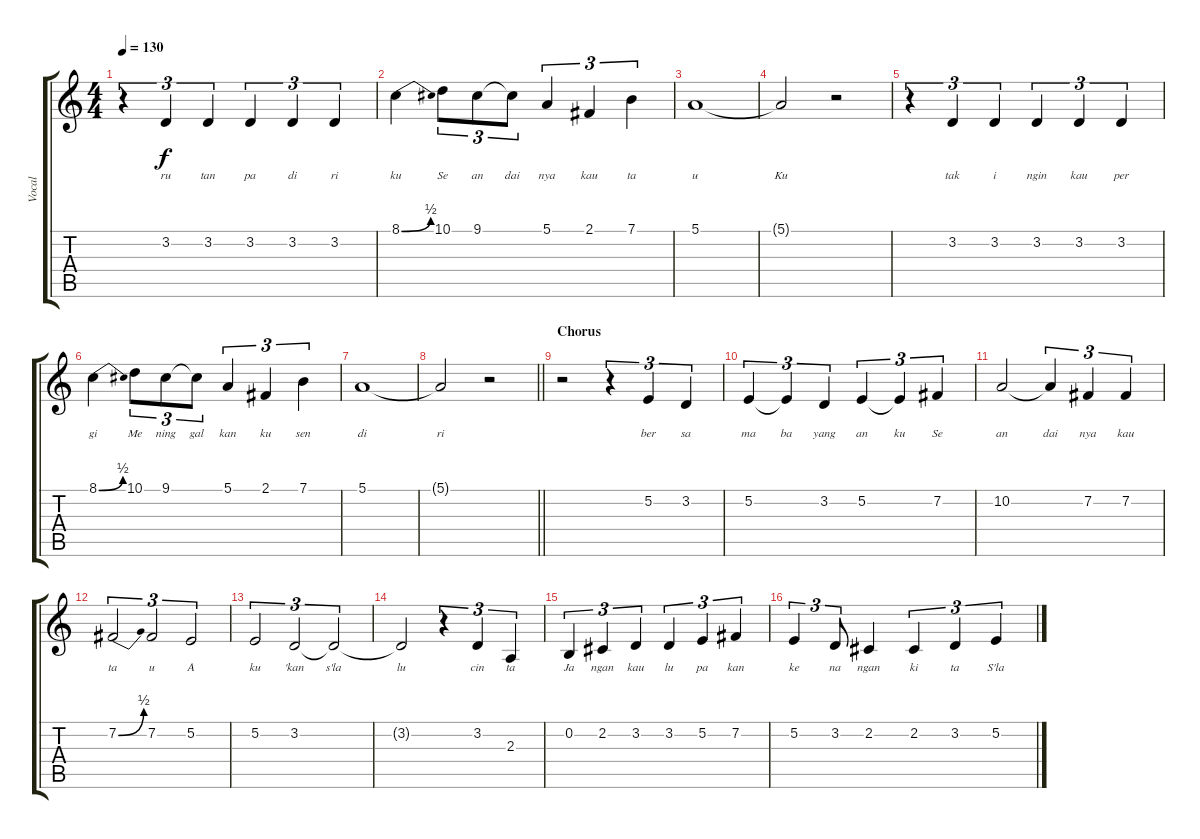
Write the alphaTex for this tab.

\track ("Vocal" "Vocal") {instrument lead2sawtooth}
\staff {score tabs}
\tuning (E4 B3 G3 D3 A2 E2) {hide}
\ts (4 4)
\tempo 130
\clef g2
\ks c
r.4{tu (3 2) dy f} 3.2.4{tu (3 2) lyrics (0 "ru") lyrics (1 "") lyrics (2 "") lyrics (3 "") lyrics (4 "")} 3.2.4{tu (3 2) lyrics (0 "tan") lyrics (1 "") lyrics (2 "") lyrics (3 "") lyrics (4 "")} 3.2.4{tu (3 2) lyrics (0 "pa") lyrics (1 "") lyrics (2 "") lyrics (3 "") lyrics (4 "")} 3.2.4{tu (3 2) lyrics (0 "di") lyrics (1 "") lyrics (2 "") lyrics (3 "") lyrics (4 "")} 3.2.4{tu (3 2) lyrics (0 "ri") lyrics (1 "") lyrics (2 "") lyrics (3 "") lyrics (4 "")} |
8.1{be (bend 0 0 60 2)}.4{lyrics (0 "ku") lyrics (1 "") lyrics (2 "") lyrics (3 "") lyrics (4 "")} 10.1.8{tu (3 2) lyrics (0 "Se") lyrics (1 "") lyrics (2 "") lyrics (3 "") lyrics (4 "")} 9.1.8{tu (3 2) lyrics (0 "an") lyrics (1 "") lyrics (2 "") lyrics (3 "") lyrics (4 "")} 9.1{t}.8{tu (3 2) lyrics (0 "dai") lyrics (1 "") lyrics (2 "") lyrics (3 "") lyrics (4 "")} 5.1.4{tu (3 2) lyrics (0 "nya") lyrics (1 "") lyrics (2 "") lyrics (3 "") lyrics (4 "")} 2.1.4{tu (3 2) lyrics (0 "kau") lyrics (1 "") lyrics (2 "") lyrics (3 "") lyrics (4 "")} 7.1.4{tu (3 2) lyrics (0 "ta") lyrics (1 "") lyrics (2 "") lyrics (3 "") lyrics (4 "")} |
5.1.1{lyrics (0 "u") lyrics (1 "") lyrics (2 "") lyrics (3 "") lyrics (4 "")} |
5.1{t}.2{lyrics (0 "Ku") lyrics (1 "") lyrics (2 "") lyrics (3 "") lyrics (4 "")} r.2 |
r.4{tu (3 2)} 3.2.4{tu (3 2) lyrics (0 "tak") lyrics (1 "") lyrics (2 "") lyrics (3 "") lyrics (4 "")} 3.2.4{tu (3 2) lyrics (0 "i") lyrics (1 "") lyrics (2 "") lyrics (3 "") lyrics (4 "")} 3.2.4{tu (3 2) lyrics (0 "ngin") lyrics (1 "") lyrics (2 "") lyrics (3 "") lyrics (4 "")} 3.2.4{tu (3 2) lyrics (0 "kau") lyrics (1 "") lyrics (2 "") lyrics (3 "") lyrics (4 "")} 3.2.4{tu (3 2) lyrics (0 "per") lyrics (1 "") lyrics (2 "") lyrics (3 "") lyrics (4 "")} |
8.1{be (bend 0 0 60 2)}.4{lyrics (0 "gi") lyrics (1 "") lyrics (2 "") lyrics (3 "") lyrics (4 "")} 10.1.8{tu (3 2) lyrics (0 "Me") lyrics (1 "") lyrics (2 "") lyrics (3 "") lyrics (4 "")} 9.1.8{tu (3 2) lyrics (0 "ning") lyrics (1 "") lyrics (2 "") lyrics (3 "") lyrics (4 "")} 9.1{t}.8{tu (3 2) lyrics (0 "gal") lyrics (1 "") lyrics (2 "") lyrics (3 "") lyrics (4 "")} 5.1.4{tu (3 2) lyrics (0 "kan") lyrics (1 "") lyrics (2 "") lyrics (3 "") lyrics (4 "")} 2.1.4{tu (3 2) lyrics (0 "ku") lyrics (1 "") lyrics (2 "") lyrics (3 "") lyrics (4 "")} 7.1.4{tu (3 2) lyrics (0 "sen") lyrics (1 "") lyrics (2 "") lyrics (3 "") lyrics (4 "")} |
5.1.1{lyrics (0 "di") lyrics (1 "") lyrics (2 "") lyrics (3 "") lyrics (4 "")} |
\barLineRight lightlight
5.1{t}.2{lyrics (0 "ri") lyrics (1 "") lyrics (2 "") lyrics (3 "") lyrics (4 "")} r.2 |
\section ("" "Chorus")
r.2 r.4{tu (3 2)} 5.2.4{tu (3 2) lyrics (0 "ber") lyrics (1 "") lyrics (2 "") lyrics (3 "") lyrics (4 "")} 3.2.4{tu (3 2) lyrics (0 "sa") lyrics (1 "") lyrics (2 "") lyrics (3 "") lyrics (4 "")} |
5.2.4{tu (3 2) lyrics (0 "ma") lyrics (1 "") lyrics (2 "") lyrics (3 "") lyrics (4 "")} 5.2{t}.4{tu (3 2) lyrics (0 "ba") lyrics (1 "") lyrics (2 "") lyrics (3 "") lyrics (4 "")} 3.2.4{tu (3 2) lyrics (0 "yang") lyrics (1 "") lyrics (2 "") lyrics (3 "") lyrics (4 "")} 5.2.4{tu (3 2) lyrics (0 "an") lyrics (1 "") lyrics (2 "") lyrics (3 "") lyrics (4 "")} 5.2{t}.4{tu (3 2) lyrics (0 "ku") lyrics (1 "") lyrics (2 "") lyrics (3 "") lyrics (4 "")} 7.2.4{tu (3 2) lyrics (0 "Se") lyrics (1 "") lyrics (2 "") lyrics (3 "") lyrics (4 "")} |
10.2.2{lyrics (0 "an") lyrics (1 "") lyrics (2 "") lyrics (3 "") lyrics (4 "")} 10.2{t}.4{tu (3 2) lyrics (0 "dai") lyrics (1 "") lyrics (2 "") lyrics (3 "") lyrics (4 "")} 7.2.4{tu (3 2) lyrics (0 "nya") lyrics (1 "") lyrics (2 "") lyrics (3 "") lyrics (4 "")} 7.2.4{tu (3 2) lyrics (0 "kau") lyrics (1 "") lyrics (2 "") lyrics (3 "") lyrics (4 "")} |
7.2{be (bend 0 0 60 2)}.2{tu (3 2) lyrics (0 "ta") lyrics (1 "") lyrics (2 "") lyrics (3 "") lyrics (4 "")} 7.2.2{tu (3 2) lyrics (0 "u") lyrics (1 "") lyrics (2 "") lyrics (3 "") lyrics (4 "")} 5.2.2{tu (3 2) lyrics (0 "A") lyrics (1 "") lyrics (2 "") lyrics (3 "") lyrics (4 "")} |
5.2.2{tu (3 2) lyrics (0 "ku") lyrics (1 "") lyrics (2 "") lyrics (3 "") lyrics (4 "")} 3.2.2{tu (3 2) lyrics (0 "'kan") lyrics (1 "") lyrics (2 "") lyrics (3 "") lyrics (4 "")} 3.2{t}.2{tu (3 2) lyrics (0 "s'la") lyrics (1 "") lyrics (2 "") lyrics (3 "") lyrics (4 "")} |
3.2{t}.2{lyrics (0 "lu") lyrics (1 "") lyrics (2 "") lyrics (3 "") lyrics (4 "")} r.4{tu (3 2)} 3.2.4{tu (3 2) lyrics (0 "cin") lyrics (1 "") lyrics (2 "") lyrics (3 "") lyrics (4 "")} 2.3.4{tu (3 2) lyrics (0 "ta") lyrics (1 "") lyrics (2 "") lyrics (3 "") lyrics (4 "")} |
0.2.4{tu (3 2) lyrics (0 "Ja") lyrics (1 "") lyrics (2 "") lyrics (3 "") lyrics (4 "")} 2.2.4{tu (3 2) lyrics (0 "ngan") lyrics (1 "") lyrics (2 "") lyrics (3 "") lyrics (4 "")} 3.2.4{tu (3 2) lyrics (0 "kau") lyrics (1 "") lyrics (2 "") lyrics (3 "") lyrics (4 "")} 3.2.4{tu (3 2) lyrics (0 "lu") lyrics (1 "") lyrics (2 "") lyrics (3 "") lyrics (4 "")} 5.2.4{tu (3 2) lyrics (0 "pa") lyrics (1 "") lyrics (2 "") lyrics (3 "") lyrics (4 "")} 7.2.4{tu (3 2) lyrics (0 "kan") lyrics (1 "") lyrics (2 "") lyrics (3 "") lyrics (4 "")} |
5.2.4{tu (3 2) lyrics (0 "ke") lyrics (1 "") lyrics (2 "") lyrics (3 "") lyrics (4 "")} 3.2.8{tu (3 2) lyrics (0 "na") lyrics (1 "") lyrics (2 "") lyrics (3 "") lyrics (4 "")} 2.2.4{lyrics (0 "ngan") lyrics (1 "") lyrics (2 "") lyrics (3 "") lyrics (4 "")} 2.2.4{tu (3 2) lyrics (0 "ki") lyrics (1 "") lyrics (2 "") lyrics (3 "") lyrics (4 "")} 3.2.4{tu (3 2) lyrics (0 "ta") lyrics (1 "") lyrics (2 "") lyrics (3 "") lyrics (4 "")} 5.2.4{tu (3 2) lyrics (0 "S'la") lyrics (1 "") lyrics (2 "") lyrics (3 "") lyrics (4 "")}
